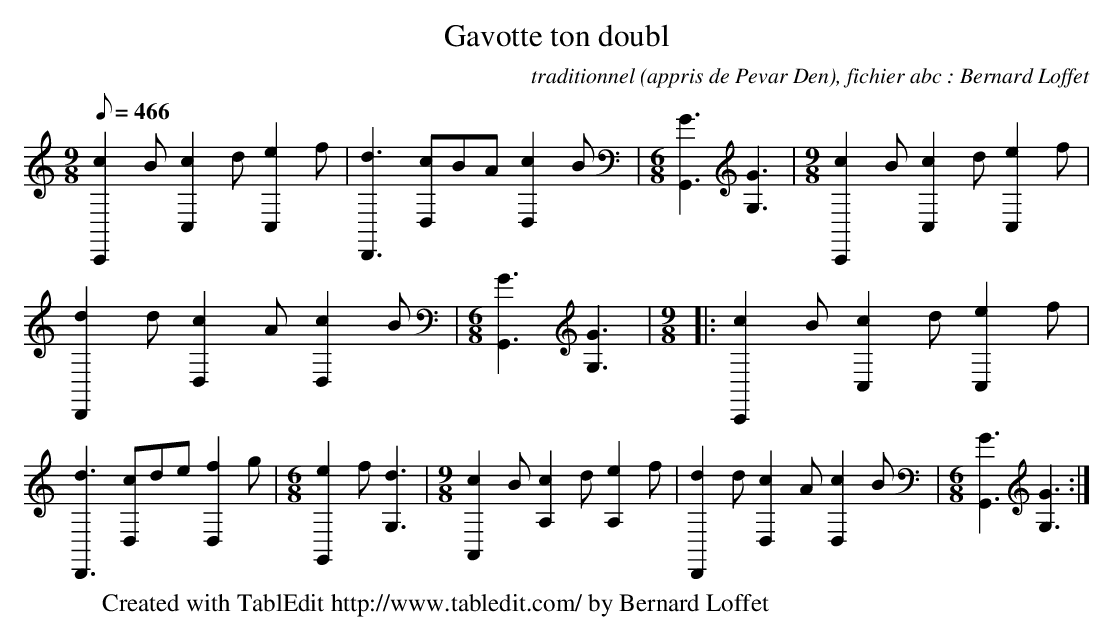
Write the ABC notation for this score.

X:1
T:Gavotte ton doubl
C:traditionnel (appris de Pevar Den), fichier abc : Bernard Loffet
L:1/8
Q:466
K:C
M:9/8
 [c2C,,2]B [c2C,2]d [e2C,2]f | [d3D,,3] [cD,]BA [c2D,2]B | \
M:6/8
 [G3G,,3] [G3G,3] | \
M:9/8
 [c2C,,2]B [c2C,2]d [e2C,2]f | [d2D,,2]d [c2D,2]A [c2D,2]B | \
M:6/8
 [G3G,,3] [G3G,3] | \
M:9/8
|: [c2C,,2]B [c2C,2]d [e2C,2]f | [d3D,,3] [cD,]de [f2D,2]g | \
M:6/8
 [e2G,,2]f [d3G,3] | \
M:9/8
 [c2A,,2]B [c2A,2]d [e2A,2]f | [d2D,,2]d [c2D,2]A [c2D,2]B | \
M:6/8
 [G3G,,3] [G3G,3] :| \
W:Created with TablEdit http://www.tabledit.com/ by Bernard Loffet
